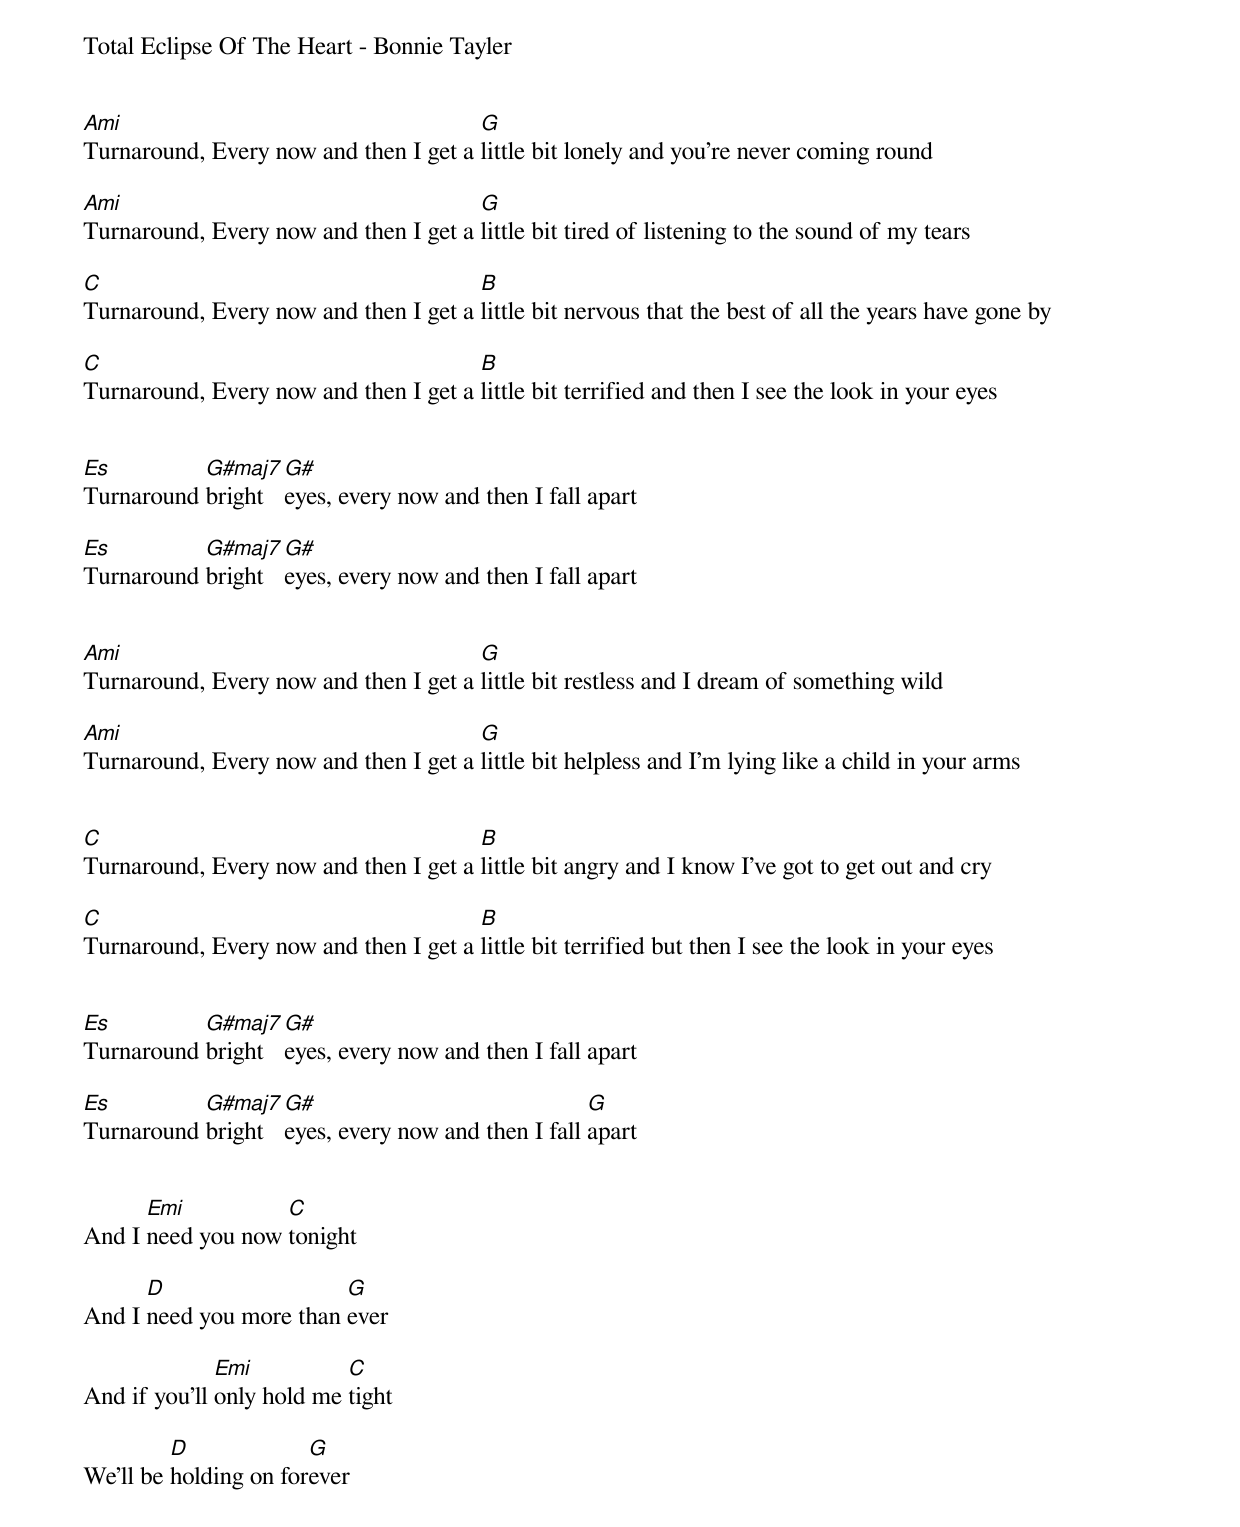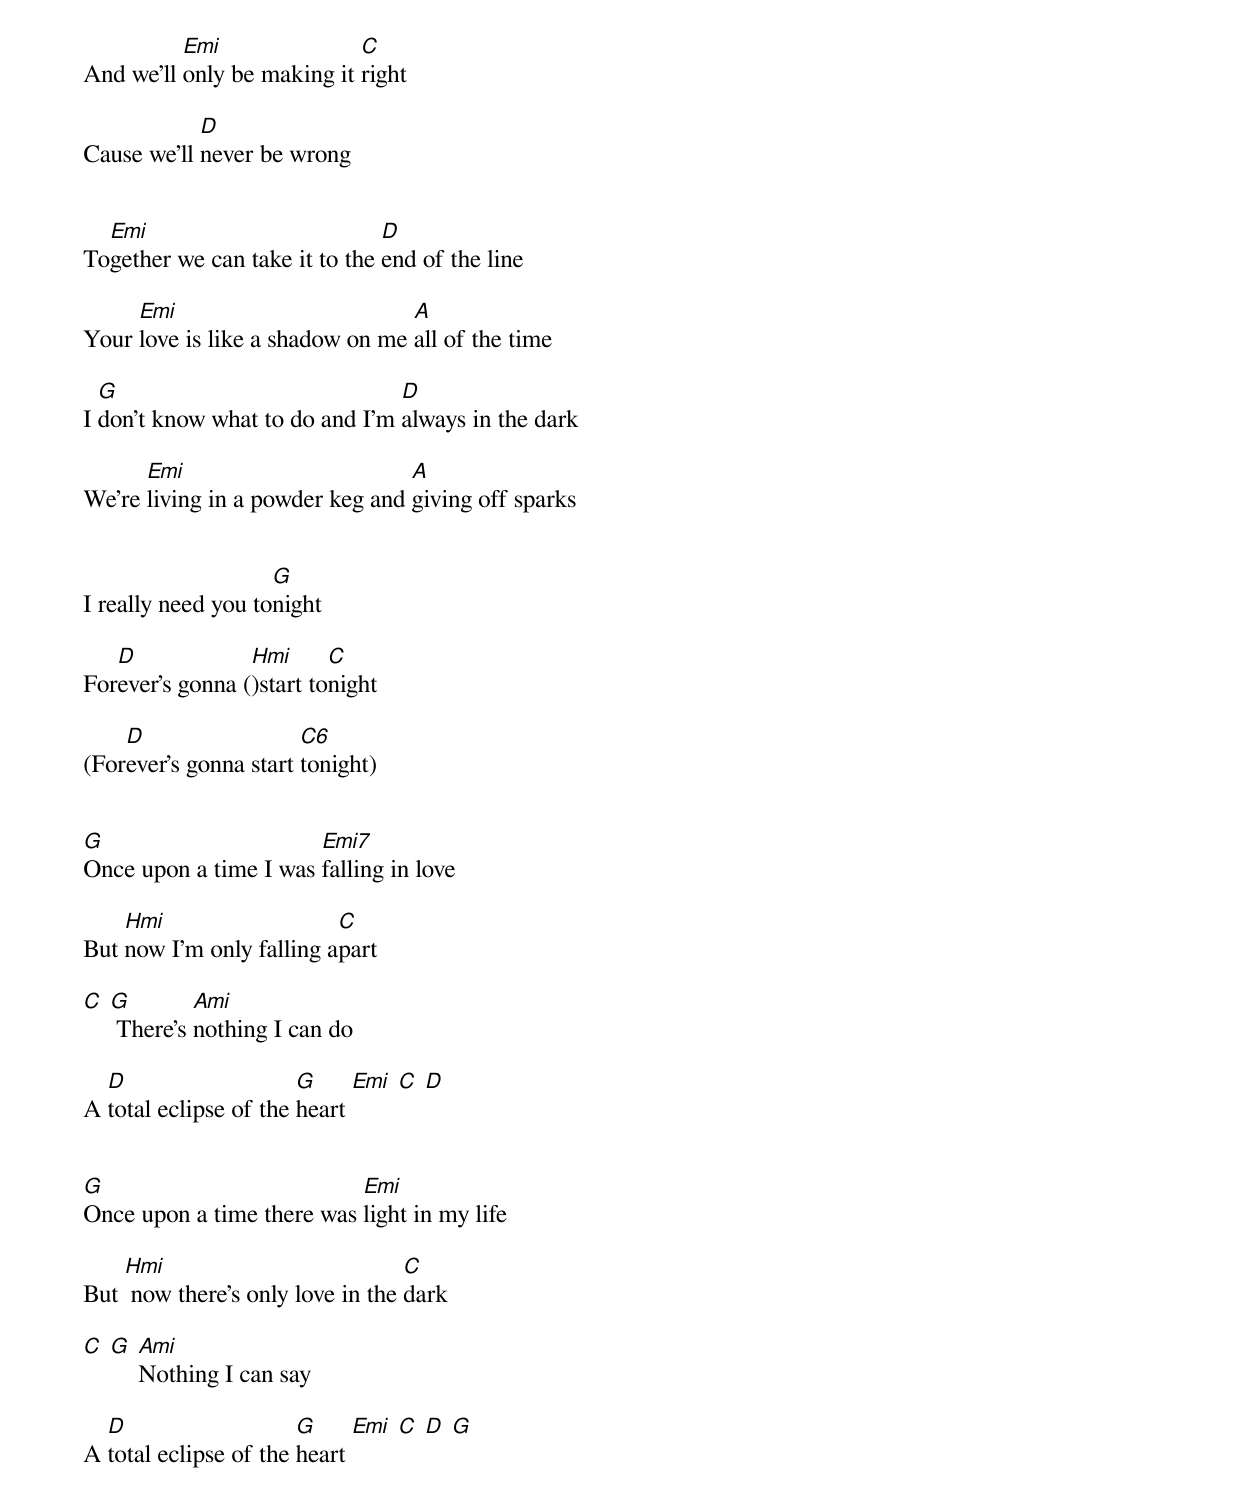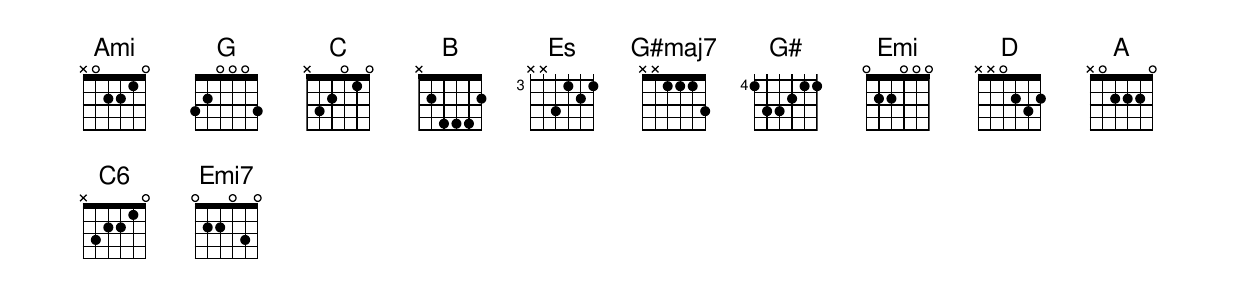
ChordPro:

Total Eclipse Of The Heart - Bonnie Tayler


[Ami]Turnaround, Every now and then I get a [G]little bit lonely and you're never coming round

[Ami]Turnaround, Every now and then I get a [G]little bit tired of listening to the sound of my tears

[C]Turnaround, Every now and then I get a [B]little bit nervous that the best of all the years have gone by

[C]Turnaround, Every now and then I get a [B]little bit terrified and then I see the look in your eyes


[Es]Turnaround [G#maj7]bright [G#]eyes, every now and then I fall apart

[Es]Turnaround [G#maj7]bright [G#]eyes, every now and then I fall apart


[Ami]Turnaround, Every now and then I get a [G]little bit restless and I dream of something wild

[Ami]Turnaround, Every now and then I get a [G]little bit helpless and I'm lying like a child in your arms


[C]Turnaround, Every now and then I get a [B]little bit angry and I know I've got to get out and cry

[C]Turnaround, Every now and then I get a [B]little bit terrified but then I see the look in your eyes


[Es]Turnaround [G#maj7]bright [G#]eyes, every now and then I fall apart

[Es]Turnaround [G#maj7]bright [G#]eyes, every now and then I fall [G]apart


And I [Emi]need you now [C]tonight

And I [D]need you more than [G]ever

And if you'll [Emi]only hold me [C]tight

We'll be [D]holding on for[G]ever

And we'll [Emi]only be making it [C]right

Cause we'll [D]never be wrong


To[Emi]gether we can take it to the [D]end of the line

Your [Emi]love is like a shadow on me [A]all of the time

I [G]don't know what to do and I'm [D]always in the dark

We're [Emi]living in a powder keg and [A]giving off sparks


I really need you to[G]night

For[D]ever's gonna ([Hmi])start to[C]night

(For[D]ever's gonna start [C6]tonight)


[G]Once upon a time I was [Emi7]falling in love

But [Hmi]now I'm only falling a[C]part

[C] [G] There's [Ami]nothing I can do

A [D]total eclipse of the [G]heart [Emi] [C] [D]


[G]Once upon a time there was [Emi]light in my life

But [Hmi] now there's only love in the [C]dark

[C] [G] [Ami]Nothing I can say

A [D]total eclipse of the [G]heart [Emi] [C] [D] [G]
